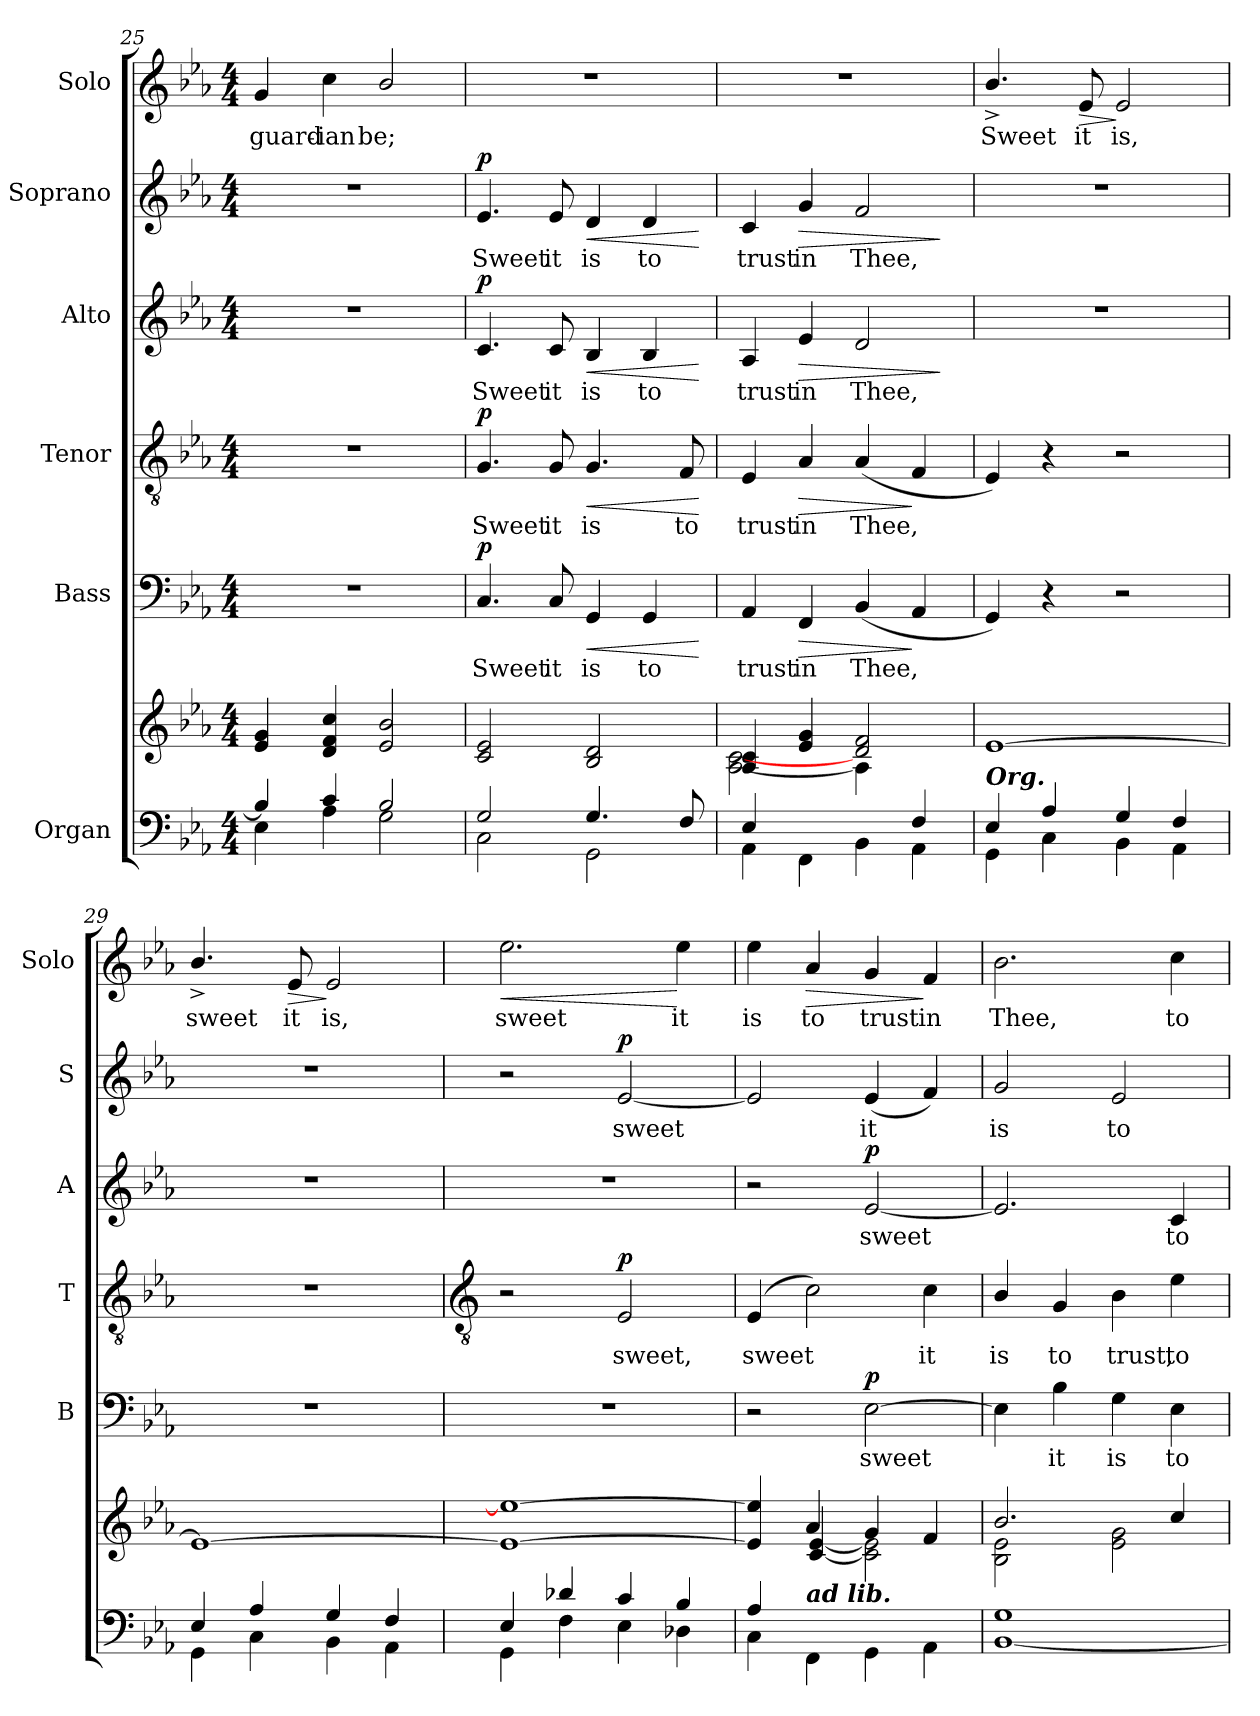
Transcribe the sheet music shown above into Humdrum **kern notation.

**kern	**kern	**kern	**text	**dynam	**kern	**text	**dynam	**kern	**text	**dynam	**kern	**text	**dynam	**kern	**text	**dynam
*part6	*part6	*part5	*part5	*part5	*part4	*part4	*part4	*part3	*part3	*part3	*part2	*part2	*part2	*part1	*part1	*part1
*staff7	*staff6	*staff5	*staff5	*staff5	*staff4	*staff4	*staff4	*staff3	*staff3	*staff3	*staff2	*staff2	*staff2	*staff1	*staff1	*staff1
*I"Organ	*	*I"Bass	*	*	*I"Tenor	*	*	*I"Alto	*	*	*I"Soprano	*	*	*I"Solo	*	*
*	*	*I'B	*	*	*I'T	*	*	*I'A	*	*	*I'S	*	*	*I'Solo	*	*
*clefF4	*clefG2	*clefF4	*	*	*clefGv2	*	*	*clefG2	*	*	*clefG2	*	*	*clefG2	*	*
*k[b-e-a-]	*k[b-e-a-]	*k[b-e-a-]	*	*	*k[b-e-a-]	*	*	*k[b-e-a-]	*	*	*k[b-e-a-]	*	*	*k[b-e-a-]	*	*
*E-:	*E-:	*E-:	*	*	*E-:	*	*	*E-:	*	*	*E-:	*	*	*E-:	*	*
*M4/4	*M4/4	*M4/4	*	*	*M4/4	*	*	*M4/4	*	*	*M4/4	*	*	*M4/4	*	*
=25	=25	=25	=25	=25	=25	=25	=25	=25	=25	=25	=25	=25	=25	=25	=25	=25
*^	*^	*	*	*	*	*	*	*	*	*	*	*	*	*	*	*
!	!	!	!	!	!	!	!	!	!	!	!	!	!	!	!	!	!LO:LY:b	!
4B-/]	4E-\	4e-/ 4g/	1ryy	1r	.	.	1r	.	.	1r	.	.	1r	.	.	4g	guard-	.
!	!	!	!	!	!	!	!	!	!	!	!	!	!	!	!	!	!LO:LY:b	!
4c/	4A-\	4d/ 4f/ 4cc/	.	.	.	.	.	.	.	.	.	.	.	.	.	4cc	-ian	.
!	!	!	!	!	!	!	!	!	!	!	!	!	!	!	!	!	!LO:LY:b	!
2B-/	2G\	2e-/ 2b-/	.	.	.	.	.	.	.	.	.	.	.	.	.	2b-/	be;	.
=26	=26	=26	=26	=26	=26	=26	=26	=26	=26	=26	=26	=26	=26	=26	=26	=26	=26	=26
!	!	!	!	!	!LO:LY:b	!LO:DY:b	!	!LO:LY:b	!LO:DY:b	!	!LO:LY:b	!LO:DY:b	!	!LO:LY:b	!LO:DY:b	!	!	!
2G/	2C\	2c/ 2e-/	1ryy	4.C	Sweet	p	4.G	Sweet	p	4.c	Sweet	p	4.e-	Sweet	p	1r	.	.
!	!	!	!	!	!LO:LY:b	!	!	!LO:LY:b	!	!	!LO:LY:b	!	!	!LO:LY:b	!	!	!	!
.	.	.	.	8C	it	.	8G	it	.	8c	it	.	8e-	it	.	.	.	.
!	!	!	!	!	!LO:LY:b	!LO:HP:b	!	!LO:LY:b	!LO:HP:b	!	!LO:LY:b	!LO:HP:b	!	!LO:LY:b	!LO:HP:b	!	!	!
4.G/	2GG\	2B-/ 2d/	.	4GG	is	<	4.G	is	<	4B-	is	<	4d	is	<	.	.	.
!	!	!	!	!	!LO:LY:b	!	!	!	!	!	!LO:LY:b	!	!	!LO:LY:b	!	!	!	!
.	.	.	.	4GG	to	.	.	.	.	4B-	to	.	4d	to	.	.	.	.
!	!	!	!	!	!	!	!	!LO:LY:b	!	!	!	!	!	!	!	!	!	!
8F/	.	.	.	.	.	.	8F	to	.	.	.	.	.	.	.	.	.	.
*v	*v	*	*	*	*	*	*	*	*	*	*	*	*	*	*	*	*	*
*	*v	*v	*	*	*	*	*	*	*	*	*	*	*	*	*	*	*
.	.	.	.	[	.	.	[	.	.	[	.	.	[	.	.	.
=27	=27	=27	=27	=27	=27	=27	=27	=27	=27	=27	=27	=27	=27	=27	=27	=27
*^	*^	*	*	*	*	*	*	*	*	*	*	*	*	*	*	*
!	!	!	!	!	!LO:LY:b	!	!	!LO:LY:b	!	!	!LO:LY:b	!	!	!LO:LY:b	!	!	!	!
4E-/	4AA-\	4A-/ 4c/	[2A-\ [2c\	4AA-	trust	.	4E-	trust	.	4A-	trust	.	4c	trust	.	1r	.	.
!	!	!	!	!	!LO:LY:b	!LO:HP:b	!	!LO:LY:b	!LO:HP:b	!	!LO:LY:b	!LO:HP:b	!	!LO:LY:b	!LO:HP:b	!	!	!
2ryy	4FF\	4e-/ 4g/	.	4FF	in	>	4A-	in	>	4e-	in	>	4g	in	>	.	.	.
!	!	!	!	!	!LO:LY:b	!	!	!LO:LY:b	!	!	!LO:LY:b	!	!	!LO:LY:b	!	!	!	!
.	4BB-\	2d/ 2f/	4A-\]	(<4BB-	Thee,	.	(<4A-	Thee,	.	2d	Thee,	.	2f	Thee,	.	.	.	.
4F/	4AA-\	.	4ryy	4AA-	.	]	4F	.	]	.	.	.	.	.	.	.	.	.
*v	*v	*	*	*	*	*	*	*	*	*	*	*	*	*	*	*	*	*
*	*v	*v	*	*	*	*	*	*	*	*	*	*	*	*	*	*	*
.	.	.	.	.	.	.	.	.	.	]	.	.	]	.	.	.
=28	=28	=28	=28	=28	=28	=28	=28	=28	=28	=28	=28	=28	=28	=28	=28	=28
*^	*^	*	*	*	*	*	*	*	*	*	*	*	*	*	*	*
!LO:TX:a:Bi:t=Org.	!	!	!	!	!	!	!	!	!	!	!	!	!	!	!	!	!	!
!	!	!	!	!	!	!	!	!	!	!	!	!	!	!	!	!	!LO:LY:b	!
4E-/	4GG\	[1e-/	1ryy	4GG)	.	.	4E-)	.	.	1r	.	.	1r	.	.	4.b-^/	Sweet	.
4A-/	4C\	.	.	4r	.	.	4r	.	.	.	.	.	.	.	.	.	.	.
!	!	!	!	!	!	!	!	!	!	!	!	!	!	!	!	!	!LO:LY:b	!LO:HP:b
.	.	.	.	.	.	.	.	.	.	.	.	.	.	.	.	8e-	it	>
!	!	!	!	!	!	!	!	!	!	!	!	!	!	!	!	!	!LO:LY:b	!
4G/	4BB-\	.	.	2r	.	.	2r	.	.	.	.	.	.	.	.	2e-	is,	]
4F/	4AA-\	.	.	.	.	.	.	.	.	.	.	.	.	.	.	.	.	.
=29	=29	=29	=29	=29	=29	=29	=29	=29	=29	=29	=29	=29	=29	=29	=29	=29	=29	=29
!	!	!	!	!	!	!	!	!	!	!	!	!	!	!	!	!	!LO:LY:b	!
4E-/	4GG\	1e-/_	1ryy	1r	.	.	1r	.	.	1r	.	.	1r	.	.	4.b-^/	sweet	.
4A-/	4C\	.	.	.	.	.	.	.	.	.	.	.	.	.	.	.	.	.
!	!	!	!	!	!	!	!	!	!	!	!	!	!	!	!	!	!LO:LY:b	!LO:HP:b
.	.	.	.	.	.	.	.	.	.	.	.	.	.	.	.	8e-	it	>
!	!	!	!	!	!	!	!	!	!	!	!	!	!	!	!	!	!LO:LY:b	!
4G/	4BB-\	.	.	.	.	.	.	.	.	.	.	.	.	.	.	2e-	is,	]
4F/	4AA-\	.	.	.	.	.	.	.	.	.	.	.	.	.	.	.	.	.
!!LO:LB:g=z
=30	=30	=30	=30	=30	=30	=30	=30	=30	=30	=30	=30	=30	=30	=30	=30	=30	=30	=30
*	*	*	*	*	*	*	*clefGv2	*	*	*	*	*	*	*	*	*	*	*
!	!	!	!	!	!	!	!	!	!	!	!	!	!	!	!	!	!LO:LY:b	!LO:HP:b
4E-/	4GG\	1e-/_ 1ee-/_	1ryy	1r	.	.	2r	.	.	1r	.	.	2r	.	.	2.ee-	sweet	<
4d-X/	4F\	.	.	.	.	.	.	.	.	.	.	.	.	.	.	.	.	.
!	!	!	!	!	!	!	!	!LO:LY:b	!LO:DY:b	!	!	!	!	!LO:LY:b	!LO:DY:b	!	!	!
4c/	4E-\	.	.	.	.	.	2E-	sweet,	p	.	.	.	[2e-	sweet	p	.	.	.
!	!	!	!	!	!	!	!	!	!	!	!	!	!	!	!	!	!LO:LY:b	!
4B-/	4D-X\	.	.	.	.	.	.	.	.	.	.	.	.	.	.	4ee-	it	[
=31	=31	=31	=31	=31	=31	=31	=31	=31	=31	=31	=31	=31	=31	=31	=31	=31	=31	=31
!	!	!	!	!	!	!	!	!LO:LY:b	!	!	!	!	!	!	!	!	!LO:LY:b	!
4A-/	4C\	4e-/] 4ee-/]	4ryy	2r	.	.	(4E-	sweet	.	2r	.	.	2e-]	.	.	4ee-	is	.
!	!	!LO:TX:b:Bi:t=ad lib.	!	!	!	!	!	!	!	!	!	!	!	!	!	!	!	!
!	!	!	!	!	!	!	!	!	!	!	!	!	!	!	!	!	!LO:LY:b	!LO:HP:b
2.ryy	4FF\	4a-/	[4c/ [4e-/	.	.	.	2c)	.	.	.	.	.	.	.	.	4a-	to	>
!	!	!	!	!	!LO:LY:b	!LO:DY:b	!	!	!	!	!LO:LY:b	!LO:DY:b	!	!LO:LY:b	!	!	!LO:LY:b	!
.	4GG\	4g/	2c\] 2e-\]	[2E-	sweet	p	.	.	.	[2e-	sweet	p	(<4e-	it	.	4g	trust	.
!	!	!	!	!	!	!	!	!LO:LY:b	!	!	!	!	!	!	!	!	!LO:LY:b	!
.	4AA-\	4f/	.	.	.	.	4c	it	.	.	.	.	4f)	.	.	4f	in	]
=32	=32	=32	=32	=32	=32	=32	=32	=32	=32	=32	=32	=32	=32	=32	=32	=32	=32	=32
!	!	!	!	!	!	!	!	!LO:LY:b	!	!	!	!	!	!LO:LY:b	!	!	!LO:LY:b	!
1G/	[1BB-\	2.b-/	2B-\ 2e-\	4E-]	.	.	4B-/	is	.	2.e-]	.	.	2g	is	.	2.b-	Thee,	.
!	!	!	!	!	!LO:LY:b	!	!	!LO:LY:b	!	!	!	!	!	!	!	!	!	!
.	.	.	.	4B-	it	.	4G	to	.	.	.	.	.	.	.	.	.	.
!	!	!	!	!	!LO:LY:b	!	!	!LO:LY:b	!	!	!	!	!	!LO:LY:b	!	!	!	!
.	.	.	2e-\ 2g\	4G	is	.	4B-	trust,	.	.	.	.	2e-	to	.	.	.	.
!	!	!	!	!	!LO:LY:b	!	!	!LO:LY:b	!	!	!LO:LY:b	!	!	!	!	!	!LO:LY:b	!
.	.	4cc/	.	4E-	to	.	4e-	to	.	4c	to	.	.	.	.	4cc	to	.
*v	*v	*	*	*	*	*	*	*	*	*	*	*	*	*	*	*	*	*
*	*v	*v	*	*	*	*	*	*	*	*	*	*	*	*	*	*	*
=	=	=	=	=	=	=	=	=	=	=	=	=	=	=	=	=
*-	*-	*-	*-	*-	*-	*-	*-	*-	*-	*-	*-	*-	*-	*-	*-	*-
